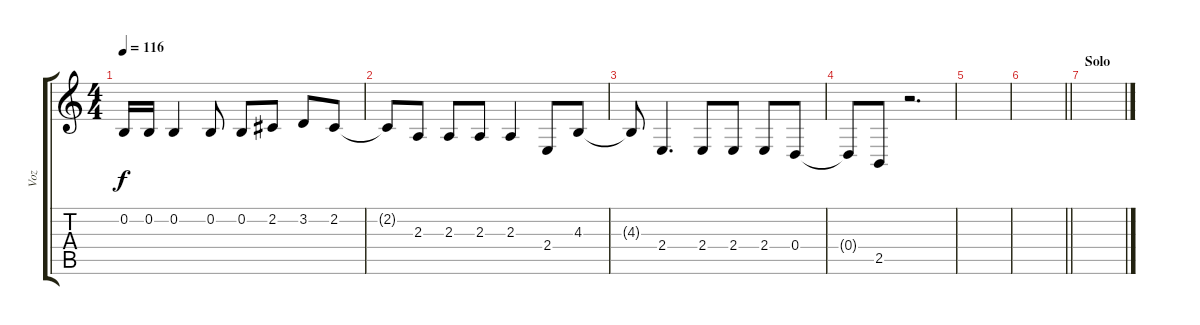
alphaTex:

\track ("Voz" "Voz") {instrument synthvoice}
\staff {score tabs}
\tuning (E4 B3 G3 D3 A2 E2) {hide}
\ts (4 4)
\tempo 116
\clef g2
\ks c
0.2.16{dy f} 0.2.16 0.2.4 0.2.8 0.2.8 2.2.8 3.2.8 2.2.8 |
2.2{t}.8 2.3.8 2.3.8 2.3.8 2.3.4 2.4.8 4.3.8 |
4.3{t}.8 2.4.4{d} 2.4.8 2.4.8 2.4.8 0.4.8 |
0.4{t}.8 2.5.8 r.2{d} |
|
\barLineRight lightlight
|
\section ("" "Solo")
